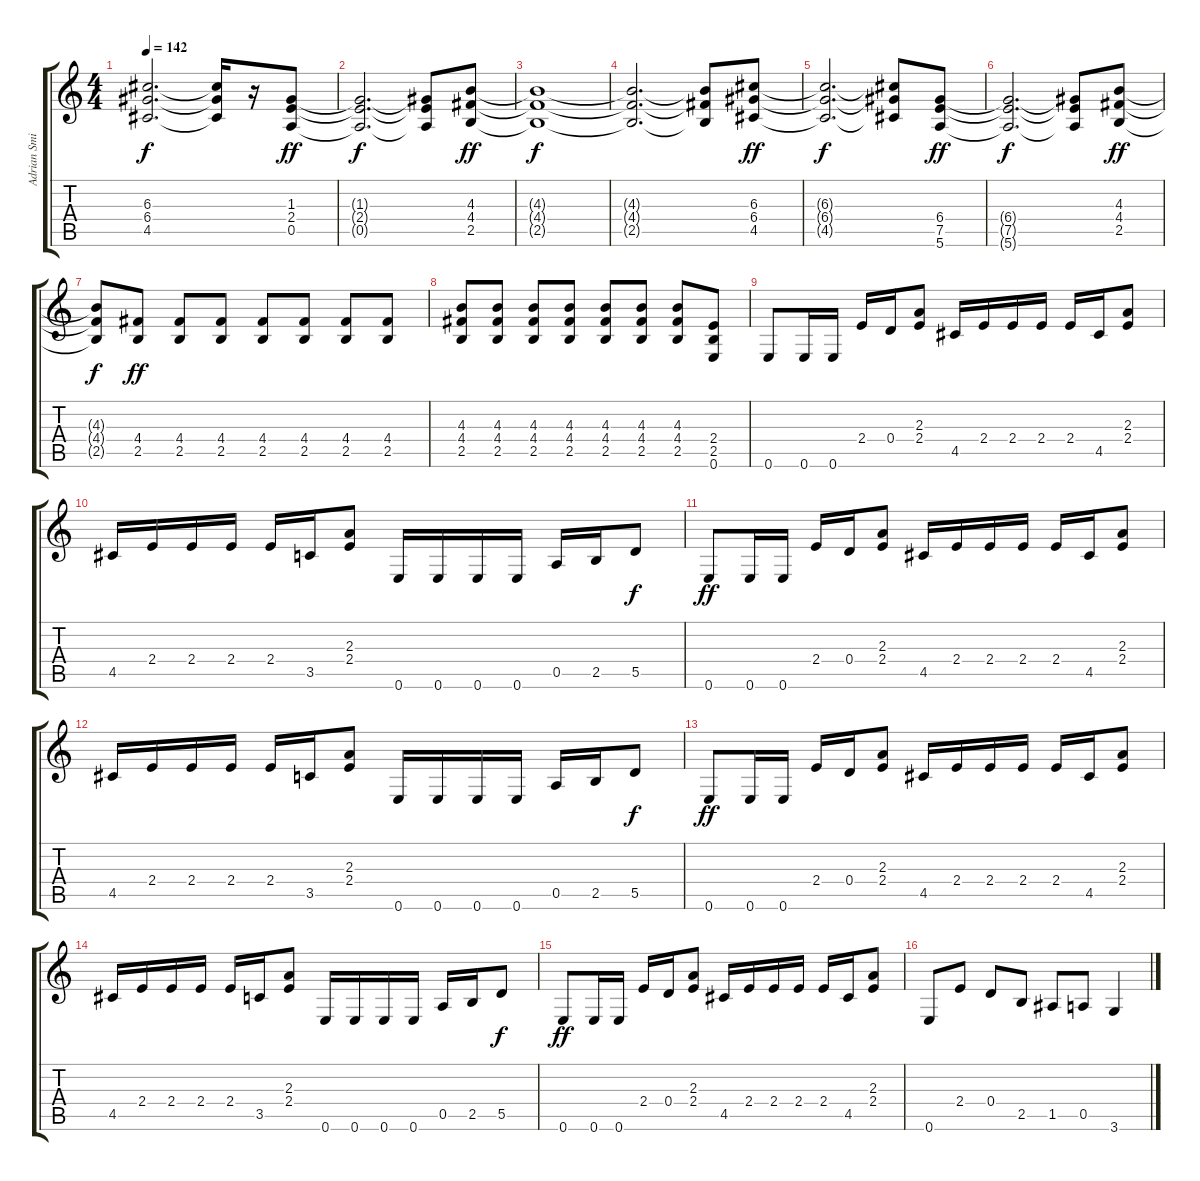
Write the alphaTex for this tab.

\track ("Adrian Smith" "Adrian Smi") {instrument overdrivenguitar}
\staff {score tabs}
\tuning (E4 B3 G3 D3 A2 E2) {hide}
\ts (4 4)
\tempo 142
\clef g2
\ks c
(6.3{t} 6.4{t} 4.5{t}).2{d dy f} (6.3{t} 6.4{t} 4.5{t}).16 r.16 (1.3 2.4 0.5).8{dy ff} |
(1.3{t} 2.4{t} 0.5{t}).2{d dy f} (1.3{t} 2.4{t} 0.5{t}).8 (4.3 4.4 2.5).8{dy ff} |
(4.3{t} 4.4{t} 2.5{t}).1{dy f} |
(4.3{t} 4.4{t} 2.5{t}).2{d} (4.3{t} 4.4{t} 2.5{t}).8 (6.3 6.4 4.5).8{dy ff} |
(6.3{t} 6.4{t} 4.5{t}).2{d dy f} (6.3{t} 6.4{t} 4.5{t}).8 (6.4 7.5 5.6).8{dy ff} |
(6.4{t} 7.5{t} 5.6{t}).2{d dy f} (6.4{t} 7.5{t} 5.6{t}).8 (4.3 4.4 2.5).8{dy ff} |
(4.3{t} 4.4{t} 2.5{t}).8{dy f} (4.4 2.5).8{dy ff} (4.4 2.5).8 (4.4 2.5).8 (4.4 2.5).8 (4.4 2.5).8 (4.4 2.5).8 (4.4 2.5).8 |
(4.3 4.4 2.5).8 (4.3 4.4 2.5).8 (4.3 4.4 2.5).8 (4.3 4.4 2.5).8 (4.3 4.4 2.5).8 (4.3 4.4 2.5).8 (4.3 4.4 2.5).8 (2.4 2.5 0.6).8 |
0.6.8 0.6.16 0.6.16 2.4.16 0.4.16 (2.3 2.4).8 4.5.16 2.4.16 2.4.16 2.4.16 2.4.16 4.5.16 (2.3 2.4).8 |
4.5.16 2.4.16 2.4.16 2.4.16 2.4.16 3.5.16 (2.3 2.4).8 0.6.16 0.6.16 0.6.16 0.6.16 0.5.16 2.5.16 5.5.8{dy f} |
0.6.8{dy ff} 0.6.16 0.6.16 2.4.16 0.4.16 (2.3 2.4).8 4.5.16 2.4.16 2.4.16 2.4.16 2.4.16 4.5.16 (2.3 2.4).8 |
4.5.16 2.4.16 2.4.16 2.4.16 2.4.16 3.5.16 (2.3 2.4).8 0.6.16 0.6.16 0.6.16 0.6.16 0.5.16 2.5.16 5.5.8{dy f} |
0.6.8{dy ff} 0.6.16 0.6.16 2.4.16 0.4.16 (2.3 2.4).8 4.5.16 2.4.16 2.4.16 2.4.16 2.4.16 4.5.16 (2.3 2.4).8 |
4.5.16 2.4.16 2.4.16 2.4.16 2.4.16 3.5.16 (2.3 2.4).8 0.6.16 0.6.16 0.6.16 0.6.16 0.5.16 2.5.16 5.5.8{dy f} |
0.6.8{dy ff} 0.6.16 0.6.16 2.4.16 0.4.16 (2.3 2.4).8 4.5.16 2.4.16 2.4.16 2.4.16 2.4.16 4.5.16 (2.3 2.4).8 |
0.6.8 2.4.8 0.4.8 2.5.8 1.5.8 0.5.8 3.6.4
